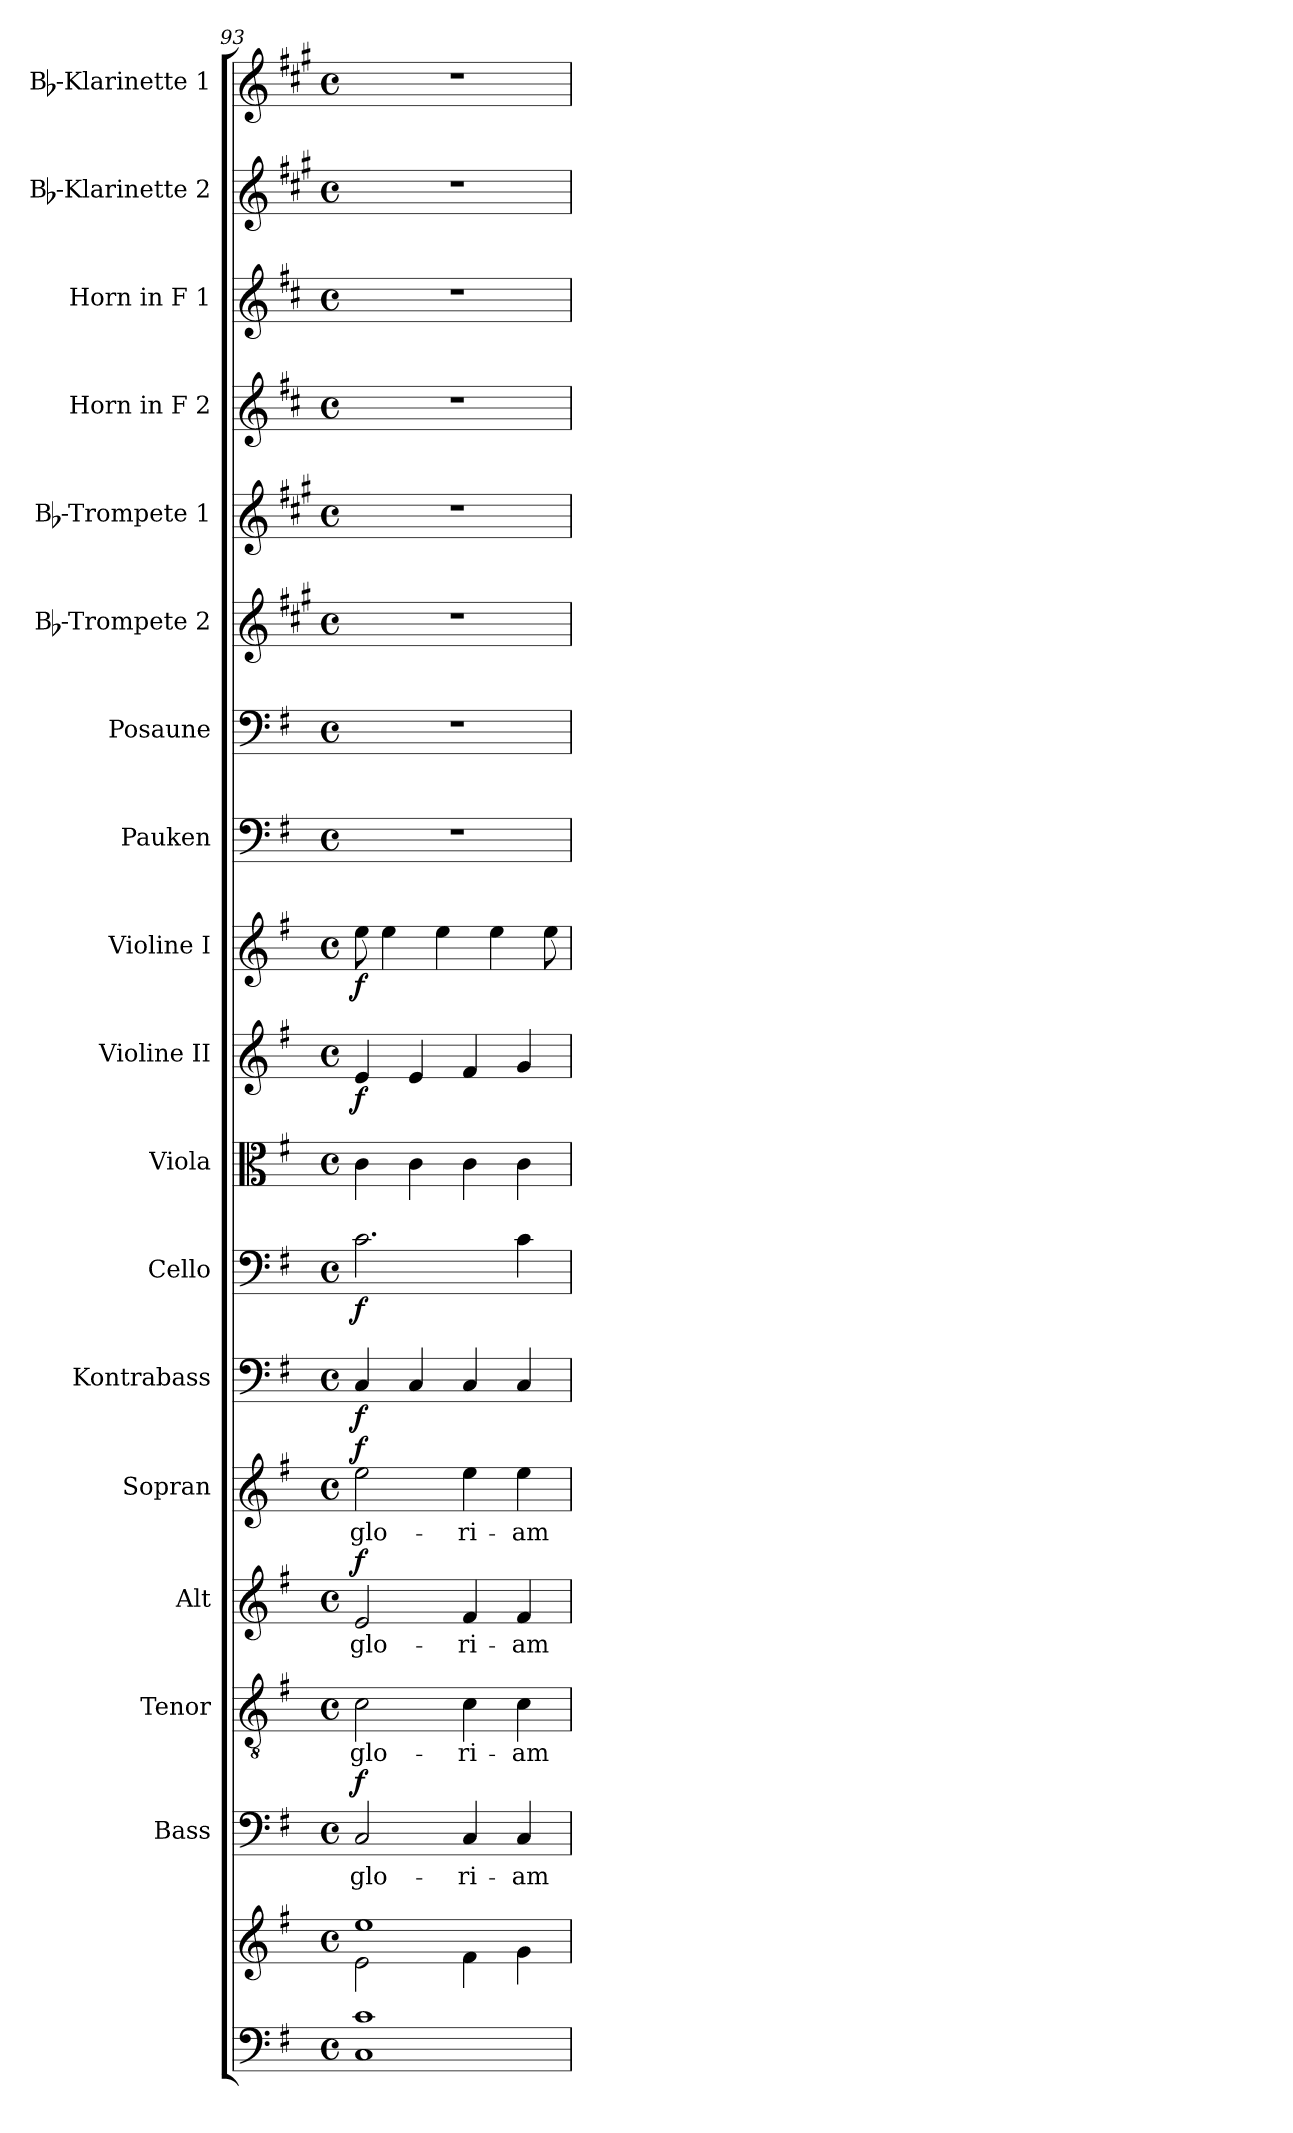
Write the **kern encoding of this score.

**kern	**kern	**kern	**text	**dynam	**kern	**text	**kern	**text	**dynam	**kern	**text	**dynam	**kern	**dynam	**kern	**dynam	**kern	**kern	**dynam	**kern	**dynam	**kern	**kern	**kern	**kern	**kern	**kern	**kern	**kern
*part18	*part18	*part17	*part17	*part17	*part16	*part16	*part15	*part15	*part15	*part14	*part14	*part14	*part13	*part13	*part12	*part12	*part11	*part10	*part10	*part9	*part9	*part8	*part7	*part6	*part5	*part4	*part3	*part2	*part1
*staff19	*staff18	*staff17	*staff17	*staff17	*staff16	*staff16	*staff15	*staff15	*staff15	*staff14	*staff14	*staff14	*staff13	*staff13	*staff12	*staff12	*staff11	*staff10	*staff10	*staff9	*staff9	*staff8	*staff7	*staff6	*staff5	*staff4	*staff3	*staff2	*staff1
*	*	*I"Bass	*	*	*I"Tenor	*	*I"Alt	*	*	*I"Sopran	*	*	*I"Kontrabass	*	*I"Cello	*	*I"Viola	*I"Violine II	*	*I"Violine I	*	*I"Pauken	*I"Posaune	*I"Bb-Trompete 2	*I"Bb-Trompete 1	*I"Horn in F 2	*I"Horn in F 1	*I"Bb-Klarinette 2	*I"Bb-Klarinette 1
*	*	*I'B.	*	*	*I'T.	*	*I'A.	*	*	*I'S.	*	*	*I'Kb.	*	*	*	*I'Vla.	*I'Vl. II	*	*I'Vl. I	*	*I'Pk.	*I'Pos.	*I'Bb Trp. 2	*I'Bb Trp. 1	*	*	*I'Bb Kl. 2	*I'Bb Kl. 1
*clefF4	*clefG2	*clefF4	*	*	*clefGv2	*	*clefG2	*	*	*clefG2	*	*	*clefF4	*	*clefF4	*	*clefC3	*clefG2	*	*clefG2	*	*clefF4	*clefF4	*clefG2	*clefG2	*clefG2	*clefG2	*clefG2	*clefG2
*	*	*	*	*	*	*	*	*	*	*	*	*	*ITrd7c12	*	*	*	*	*	*	*	*	*	*	*ITrd1c2	*ITrd1c2	*ITrd4c7	*ITrd4c7	*ITrd1c2	*ITrd1c2
*k[f#]	*k[f#]	*k[f#]	*	*	*k[f#]	*	*k[f#]	*	*	*k[f#]	*	*	*k[f#]	*	*k[f#]	*	*k[f#]	*k[f#]	*	*k[f#]	*	*k[f#]	*k[f#]	*k[f#]	*k[f#]	*k[f#]	*k[f#]	*k[f#]	*k[f#]
*G:	*G:	*G:	*	*	*G:	*	*G:	*	*	*G:	*	*	*G:	*	*G:	*	*G:	*G:	*	*G:	*	*G:	*G:	*G:	*G:	*G:	*G:	*G:	*G:
*M4/4	*M4/4	*M4/4	*	*	*M4/4	*	*M4/4	*	*	*M4/4	*	*	*M4/4	*	*M4/4	*	*M4/4	*M4/4	*	*M4/4	*	*M4/4	*M4/4	*M4/4	*M4/4	*M4/4	*M4/4	*M4/4	*M4/4
*met(c)	*met(c)	*met(c)	*	*	*met(c)	*	*met(c)	*	*	*met(c)	*	*	*met(c)	*	*met(c)	*	*met(c)	*met(c)	*	*met(c)	*	*met(c)	*met(c)	*met(c)	*met(c)	*met(c)	*met(c)	*met(c)	*met(c)
=93	=93	=93	=93	=93	=93	=93	=93	=93	=93	=93	=93	=93	=93	=93	=93	=93	=93	=93	=93	=93	=93	=93	=93	=93	=93	=93	=93	=93	=93
*^	*^	*	*	*	*	*	*	*	*	*	*	*	*	*	*	*	*	*	*	*	*	*	*	*	*	*	*	*	*
!	!	!	!	!	!LO:LY:b	!LO:DY:a	!	!LO:LY:b	!	!LO:LY:b	!LO:DY:a	!	!LO:LY:b	!LO:DY:a	!	!LO:DY:b	!	!LO:DY:b	!	!	!LO:DY:b	!	!LO:DY:b	!	!	!	!	!	!	!	!
1c	1C	1ee	2e\	2C/	glo-	f	2c\	glo-	2e/	glo-	f	2ee\	glo-	f	4CC/	f	2.c\	f	4c\	4e/	f	8ee\	f	1r	1r	1r	1r	1r	1r	1r	1r
.	.	.	.	.	.	.	.	.	.	.	.	.	.	.	.	.	.	.	.	.	.	4ee\	.	.	.	.	.	.	.	.	.
.	.	.	.	.	.	.	.	.	.	.	.	.	.	.	4CC/	.	.	.	4c\	4e/	.	.	.	.	.	.	.	.	.	.	.
.	.	.	.	.	.	.	.	.	.	.	.	.	.	.	.	.	.	.	.	.	.	4ee\	.	.	.	.	.	.	.	.	.
!	!	!	!	!	!LO:LY:b	!	!	!LO:LY:b	!	!LO:LY:b	!	!	!LO:LY:b	!	!	!	!	!	!	!	!	!	!	!	!	!	!	!	!	!	!
.	.	.	4f#\	4C/	-ri-	.	4c\	-ri-	4f#/	-ri-	.	4ee\	-ri-	.	4CC/	.	.	.	4c\	4f#/	.	.	.	.	.	.	.	.	.	.	.
.	.	.	.	.	.	.	.	.	.	.	.	.	.	.	.	.	.	.	.	.	.	4ee\	.	.	.	.	.	.	.	.	.
!	!	!	!	!	!LO:LY:b	!	!	!LO:LY:b	!	!LO:LY:b	!	!	!LO:LY:b	!	!	!	!	!	!	!	!	!	!	!	!	!	!	!	!	!	!
.	.	.	4g\	4C/	-am	.	4c\	-am	4f#/	-am	.	4ee\	-am	.	4CC/	.	4c\	.	4c\	4g/	.	.	.	.	.	.	.	.	.	.	.
.	.	.	.	.	.	.	.	.	.	.	.	.	.	.	.	.	.	.	.	.	.	8ee\	.	.	.	.	.	.	.	.	.
*v	*v	*	*	*	*	*	*	*	*	*	*	*	*	*	*	*	*	*	*	*	*	*	*	*	*	*	*	*	*	*	*
*	*v	*v	*	*	*	*	*	*	*	*	*	*	*	*	*	*	*	*	*	*	*	*	*	*	*	*	*	*	*	*
=	=	=	=	=	=	=	=	=	=	=	=	=	=	=	=	=	=	=	=	=	=	=	=	=	=	=	=	=	=
*-	*-	*-	*-	*-	*-	*-	*-	*-	*-	*-	*-	*-	*-	*-	*-	*-	*-	*-	*-	*-	*-	*-	*-	*-	*-	*-	*-	*-	*-
